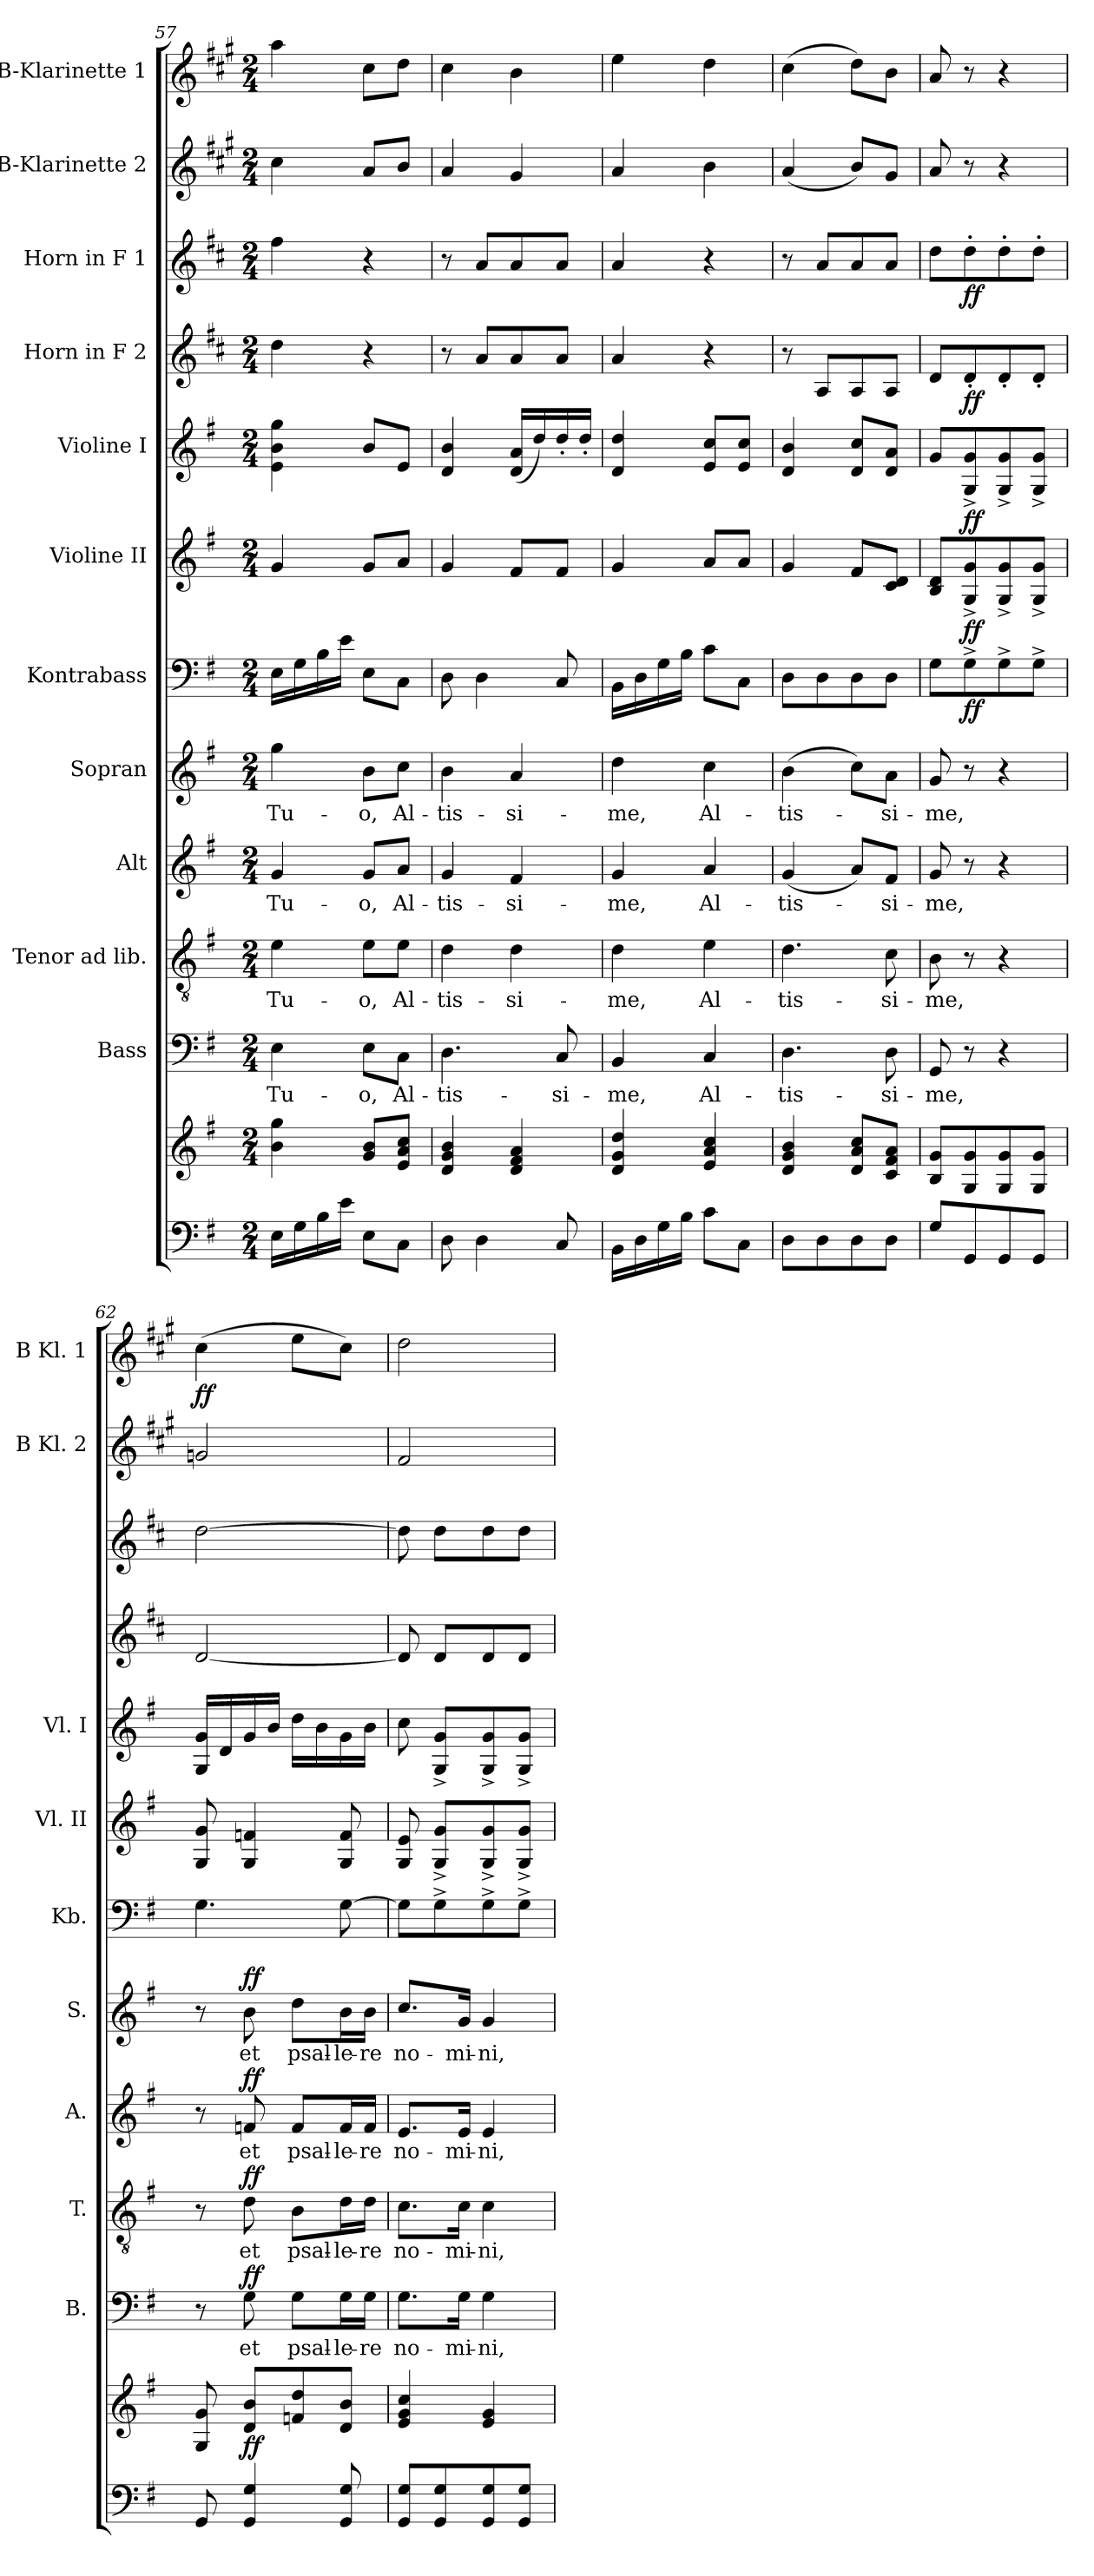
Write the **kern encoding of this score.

**kern	**kern	**dynam	**kern	**text	**dynam	**kern	**text	**dynam	**kern	**text	**dynam	**kern	**text	**dynam	**kern	**dynam	**kern	**dynam	**kern	**dynam	**kern	**dynam	**kern	**dynam	**kern	**kern	**dynam
*part12	*part12	*part12	*part11	*part11	*part11	*part10	*part10	*part10	*part9	*part9	*part9	*part8	*part8	*part8	*part7	*part7	*part6	*part6	*part5	*part5	*part4	*part4	*part3	*part3	*part2	*part1	*part1
*staff13	*staff12	*staff12/13	*staff11	*staff11	*staff11	*staff10	*staff10	*staff10	*staff9	*staff9	*staff9	*staff8	*staff8	*staff8	*staff7	*staff7	*staff6	*staff6	*staff5	*staff5	*staff4	*staff4	*staff3	*staff3	*staff2	*staff1	*staff1
*	*	*	*I"Bass	*	*	*I"Tenor ad lib.	*	*	*I"Alt	*	*	*I"Sopran	*	*	*I"Kontrabass	*	*I"Violine II	*	*I"Violine I	*	*I"Horn in F 2	*	*I"Horn in F 1	*	*I"B-Klarinette 2	*I"B-Klarinette 1	*
*	*	*	*I'B.	*	*	*I'T.	*	*	*I'A.	*	*	*I'S.	*	*	*I'Kb.	*	*I'Vl. II	*	*I'Vl. I	*	*	*	*	*	*I'B Kl. 2	*I'B Kl. 1	*
*clefF4	*clefG2	*	*clefF4	*	*	*clefGv2	*	*	*clefG2	*	*	*clefG2	*	*	*clefF4	*	*clefG2	*	*clefG2	*	*clefG2	*	*clefG2	*	*clefG2	*clefG2	*
*	*	*	*	*	*	*	*	*	*	*	*	*	*	*	*ITrd7c12	*	*	*	*	*	*ITrd4c7	*	*ITrd4c7	*	*ITrd1c2	*ITrd1c2	*
*k[f#]	*k[f#]	*	*k[f#]	*	*	*k[f#]	*	*	*k[f#]	*	*	*k[f#]	*	*	*k[f#]	*	*k[f#]	*	*k[f#]	*	*k[f#]	*	*k[f#]	*	*k[f#]	*k[f#]	*
*G:	*G:	*	*G:	*	*	*G:	*	*	*G:	*	*	*G:	*	*	*G:	*	*G:	*	*G:	*	*G:	*	*G:	*	*G:	*G:	*
*M2/4	*M2/4	*	*M2/4	*	*	*M2/4	*	*	*M2/4	*	*	*M2/4	*	*	*M2/4	*	*M2/4	*	*M2/4	*	*M2/4	*	*M2/4	*	*M2/4	*M2/4	*
=57	=57	=57	=57	=57	=57	=57	=57	=57	=57	=57	=57	=57	=57	=57	=57	=57	=57	=57	=57	=57	=57	=57	=57	=57	=57	=57	=57
!	!	!	!	!LO:LY:b	!	!	!LO:LY:b	!	!	!LO:LY:b	!	!	!LO:LY:b	!	!	!	!	!	!	!	!	!	!	!	!	!	!
16E\LL	4b\ 4gg\	.	4E\	Tu-	.	4e\	Tu-	.	4g/	Tu-	.	4gg\	Tu-	.	16EE\LL	.	4g/	.	4e\ 4b\ 4gg\	.	4g\	.	4b\	.	4b\	4gg\	.
16G\	.	.	.	.	.	.	.	.	.	.	.	.	.	.	16GG\	.	.	.	.	.	.	.	.	.	.	.	.
16B\	.	.	.	.	.	.	.	.	.	.	.	.	.	.	16BB\	.	.	.	.	.	.	.	.	.	.	.	.
16e\JJ	.	.	.	.	.	.	.	.	.	.	.	.	.	.	16E\JJ	.	.	.	.	.	.	.	.	.	.	.	.
!	!	!	!	!LO:LY:b	!	!	!LO:LY:b	!	!	!LO:LY:b	!	!	!LO:LY:b	!	!	!	!	!	!	!	!	!	!	!	!	!	!
8E\L	8g/ 8b/L	.	8E\L	-o,	.	8e\L	-o,	.	8g/L	-o,	.	8b\L	-o,	.	8EE\L	.	8g/L	.	8b/L	.	4r	.	4r	.	8g/L	8b\L	.
!	!	!	!	!LO:LY:b	!	!	!LO:LY:b	!	!	!LO:LY:b	!	!	!LO:LY:b	!	!	!	!	!	!	!	!	!	!	!	!	!	!
8C\J	8e/ 8a/ 8cc/J	.	8C\J	Al-	.	8e\J	Al-	.	8a/J	Al-	.	8cc\J	Al-	.	8CC\J	.	8a/J	.	8e/J	.	.	.	.	.	8a/J	8cc\J	.
=58	=58	=58	=58	=58	=58	=58	=58	=58	=58	=58	=58	=58	=58	=58	=58	=58	=58	=58	=58	=58	=58	=58	=58	=58	=58	=58	=58
!	!	!	!	!LO:LY:b	!	!	!LO:LY:b	!	!	!LO:LY:b	!	!	!LO:LY:b	!	!	!	!	!	!	!	!	!	!	!	!	!	!
8D\	4d/ 4g/ 4b/	.	4.D\	-tis-	.	4d\	-tis-	.	4g/	-tis-	.	4b\	-tis-	.	8DD\	.	4g/	.	4d/ 4b/	.	8r	.	8r	.	4g/	4b\	.
4D\	.	.	.	.	.	.	.	.	.	.	.	.	.	.	4DD\	.	.	.	.	.	8d/L	.	8d/L	.	.	.	.
!	!	!	!	!	!	!	!LO:LY:b	!	!	!LO:LY:b	!	!	!LO:LY:b	!	!	!	!	!	!	!	!	!	!	!	!	!	!
.	4d/ 4f#/ 4a/	.	.	.	.	4d\	-si-	.	4f#/	-si-	.	4a/	-si-	.	.	.	8f#/L	.	(<16d/ 16a/LL	.	8d/	.	8d/	.	4f#/	4a\	.
.	.	.	.	.	.	.	.	.	.	.	.	.	.	.	.	.	.	.	16dd/)	.	.	.	.	.	.	.	.
!	!	!	!	!LO:LY:b	!	!	!	!	!	!	!	!	!	!	!	!	!	!	!	!	!	!	!	!	!	!	!
8C/	.	.	8C/	-si-	.	.	.	.	.	.	.	.	.	.	8CC/	.	8f#/J	.	16dd'</	.	8d/J	.	8d/J	.	.	.	.
.	.	.	.	.	.	.	.	.	.	.	.	.	.	.	.	.	.	.	16dd'</JJ	.	.	.	.	.	.	.	.
=59	=59	=59	=59	=59	=59	=59	=59	=59	=59	=59	=59	=59	=59	=59	=59	=59	=59	=59	=59	=59	=59	=59	=59	=59	=59	=59	=59
!	!	!	!	!LO:LY:b	!	!	!LO:LY:b	!	!	!LO:LY:b	!	!	!LO:LY:b	!	!	!	!	!	!	!	!	!	!	!	!	!	!
16BB\LL	4d/ 4g/ 4dd/	.	4BB/	-me,	.	4d\	-me,	.	4g/	-me,	.	4dd\	-me,	.	16BBB\LL	.	4g/	.	4d/ 4dd/	.	4d/	.	4d/	.	4g/	4dd\	.
16D\	.	.	.	.	.	.	.	.	.	.	.	.	.	.	16DD\	.	.	.	.	.	.	.	.	.	.	.	.
16G\	.	.	.	.	.	.	.	.	.	.	.	.	.	.	16GG\	.	.	.	.	.	.	.	.	.	.	.	.
16B\JJ	.	.	.	.	.	.	.	.	.	.	.	.	.	.	16BB\JJ	.	.	.	.	.	.	.	.	.	.	.	.
!	!	!	!	!LO:LY:b	!	!	!LO:LY:b	!	!	!LO:LY:b	!	!	!LO:LY:b	!	!	!	!	!	!	!	!	!	!	!	!	!	!
8c\L	4e/ 4a/ 4cc/	.	4C/	Al-	.	4e\	Al-	.	4a/	Al-	.	4cc\	Al-	.	8C\L	.	8a/L	.	8e/ 8cc/L	.	4r	.	4r	.	4a\	4cc\	.
8C\J	.	.	.	.	.	.	.	.	.	.	.	.	.	.	8CC\J	.	8a/J	.	8e/ 8cc/J	.	.	.	.	.	.	.	.
!!LO:PB:g=z
=60	=60	=60	=60	=60	=60	=60	=60	=60	=60	=60	=60	=60	=60	=60	=60	=60	=60	=60	=60	=60	=60	=60	=60	=60	=60	=60	=60
!	!	!	!	!LO:LY:b	!	!	!LO:LY:b	!	!	!LO:LY:b	!	!	!LO:LY:b	!	!	!	!	!	!	!	!	!	!	!	!	!	!
8D\L	4d/ 4g/ 4b/	.	4.D\	-tis-	.	4.d\	-tis-	.	(<4g/	-tis-	.	(>4b\	-tis-	.	8DD\L	.	4g/	.	4d/ 4b/	.	8r	.	8r	.	(<4g/	(>4b\	.
8D\	.	.	.	.	.	.	.	.	.	.	.	.	.	.	8DD\	.	.	.	.	.	8D/L	.	8d/L	.	.	.	.
8D\	8d/ 8a/ 8cc/L	.	.	.	.	.	.	.	8a/L)	.	.	8cc\L)	.	.	8DD\	.	8f#/L	.	8d/ 8cc/L	.	8D/	.	8d/	.	8a/L)	8cc\L)	.
!	!	!	!	!LO:LY:b	!	!	!LO:LY:b	!	!	!LO:LY:b	!	!	!LO:LY:b	!	!	!	!	!	!	!	!	!	!	!	!	!	!
8D\J	8c/ 8f#/ 8a/J	.	8D\	-si-	.	8c\	-si-	.	8f#/J	-si-	.	8a\J	-si-	.	8DD\J	.	8c/ 8d/J	.	8d/ 8a/J	.	8D/J	.	8d/J	.	8f#/J	8a\J	.
=61	=61	=61	=61	=61	=61	=61	=61	=61	=61	=61	=61	=61	=61	=61	=61	=61	=61	=61	=61	=61	=61	=61	=61	=61	=61	=61	=61
!	!	!	!	!LO:LY:b	!	!	!LO:LY:b	!	!	!LO:LY:b	!	!	!LO:LY:b	!	!	!	!	!	!	!	!	!	!	!	!	!	!
8G/L	8B/ 8g/L	.	8GG/	-me,	.	8B\	-me,	.	8g/	-me,	.	8g/	-me,	.	8GG\L	.	8B/ 8d/L	.	8g/L	.	8G/L	.	8g\L	.	8g/	8g/	.
!	!	!	!	!	!	!	!	!	!	!	!	!	!	!	!	!LO:DY:b	!	!LO:DY:b	!	!LO:DY:b	!	!LO:DY:b	!	!LO:DY:b	!	!	!
8GG/	8G/ 8g/	.	8r	.	.	8r	.	.	8r	.	.	8r	.	.	8GG^>\	ff	8G/^< 8g/^<	ff	8G/^< 8g/^<	ff	8G'</	ff	8g'>\	ff	8r	8r	.
8GG/	8G/ 8g/	.	4r	.	.	4r	.	.	4r	.	.	4r	.	.	8GG^>\	.	8G/^< 8g/^<	.	8G/^< 8g/^<	.	8G'</	.	8g'>\	.	4r	4r	.
8GG/J	8G/ 8g/J	.	.	.	.	.	.	.	.	.	.	.	.	.	8GG^>\J	.	8G/^< 8g/^<J	.	8G/^< 8g/^<J	.	8G'</J	.	8g'>\J	.	.	.	.
=62	=62	=62	=62	=62	=62	=62	=62	=62	=62	=62	=62	=62	=62	=62	=62	=62	=62	=62	=62	=62	=62	=62	=62	=62	=62	=62	=62
!	!	!	!	!	!	!	!	!	!	!	!	!	!	!	!	!	!	!	!	!	!	!	!	!	!	!	!LO:DY:b
8GG/	8G/ 8g/	.	8r	.	.	8r	.	.	8r	.	.	8r	.	.	4.GG\	.	8G/ 8g/	.	16G/ 16g/LL	.	[2G/	.	[2g\	.	2fn/	(>4b\	ff
.	.	.	.	.	.	.	.	.	.	.	.	.	.	.	.	.	.	.	16d/	.	.	.	.	.	.	.	.
!	!	!LO:DY:b	!	!LO:LY:b	!LO:DY:a	!	!LO:LY:b	!LO:DY:a	!	!LO:LY:b	!LO:DY:a	!	!LO:LY:b	!LO:DY:a	!	!	!	!	!	!	!	!	!	!	!	!	!
4GG/ 4G/	8d/ 8b/L	ff	8G\	et	ff	8d\	et	ff	8fn/	et	ff	8b\	et	ff	.	.	4G/ 4fn/	.	16g/	.	.	.	.	.	.	.	.
.	.	.	.	.	.	.	.	.	.	.	.	.	.	.	.	.	.	.	16b/JJ	.	.	.	.	.	.	.	.
!	!	!	!	!LO:LY:b	!	!	!LO:LY:b	!	!	!LO:LY:b	!	!	!LO:LY:b	!	!	!	!	!	!	!	!	!	!	!	!	!	!
.	8fn/ 8dd/	.	8G\L	psal-	.	8B\L	psal-	.	8f/L	psal-	.	8dd\L	psal-	.	.	.	.	.	16dd\LL	.	.	.	.	.	.	8dd\L	.
.	.	.	.	.	.	.	.	.	.	.	.	.	.	.	.	.	.	.	16b\	.	.	.	.	.	.	.	.
!	!	!	!	!LO:LY:b	!	!	!LO:LY:b	!	!	!LO:LY:b	!	!	!LO:LY:b	!	!	!	!	!	!	!	!	!	!	!	!	!	!
8GG/ 8G/	8d/ 8b/J	.	16G\L	-le-	.	16d\L	-le-	.	16f/L	-le-	.	16b\L	-le-	.	[8GG\	.	8G/ 8f/	.	16g\	.	.	.	.	.	.	8b\J)	.
!	!	!	!	!LO:LY:b	!	!	!LO:LY:b	!	!	!LO:LY:b	!	!	!LO:LY:b	!	!	!	!	!	!	!	!	!	!	!	!	!	!
.	.	.	16G\JJ	-re	.	16d\JJ	-re	.	16f/JJ	-re	.	16b\JJ	-re	.	.	.	.	.	16b\JJ	.	.	.	.	.	.	.	.
=63	=63	=63	=63	=63	=63	=63	=63	=63	=63	=63	=63	=63	=63	=63	=63	=63	=63	=63	=63	=63	=63	=63	=63	=63	=63	=63	=63
!	!	!	!	!LO:LY:b	!	!	!LO:LY:b	!	!	!LO:LY:b	!	!	!LO:LY:b	!	!	!	!	!	!	!	!	!	!	!	!	!	!
8GG/ 8G/L	4e/ 4g/ 4cc/	.	8.G\L	no-	.	8.c\L	no-	.	8.e/L	no-	.	8.cc/L	no-	.	8GG\L]	.	8G/ 8e/	.	8cc\	.	8G/]	.	8g\]	.	2e/	2cc\	.
8GG/ 8G/	.	.	.	.	.	.	.	.	.	.	.	.	.	.	8GG^>\	.	8G/^< 8g/^<L	.	8G/^< 8g/^<L	.	8G/L	.	8g\L	.	.	.	.
!	!	!	!	!LO:LY:b	!	!	!LO:LY:b	!	!	!LO:LY:b	!	!	!LO:LY:b	!	!	!	!	!	!	!	!	!	!	!	!	!	!
.	.	.	16G\Jk	-mi-	.	16c\Jk	-mi-	.	16e/Jk	-mi-	.	16g/Jk	-mi-	.	.	.	.	.	.	.	.	.	.	.	.	.	.
!	!	!	!	!LO:LY:b	!	!	!LO:LY:b	!	!	!LO:LY:b	!	!	!LO:LY:b	!	!	!	!	!	!	!	!	!	!	!	!	!	!
8GG/ 8G/	4e/ 4g/	.	4G\	-ni,	.	4c\	-ni,	.	4e/	-ni,	.	4g/	-ni,	.	8GG^>\	.	8G/^< 8g/^<	.	8G/^< 8g/^<	.	8G/	.	8g\	.	.	.	.
8GG/ 8G/J	.	.	.	.	.	.	.	.	.	.	.	.	.	.	8GG^>\J	.	8G/^< 8g/^<J	.	8G/^< 8g/^<J	.	8G/J	.	8g\J	.	.	.	.
=	=	=	=	=	=	=	=	=	=	=	=	=	=	=	=	=	=	=	=	=	=	=	=	=	=	=	=
*-	*-	*-	*-	*-	*-	*-	*-	*-	*-	*-	*-	*-	*-	*-	*-	*-	*-	*-	*-	*-	*-	*-	*-	*-	*-	*-	*-
